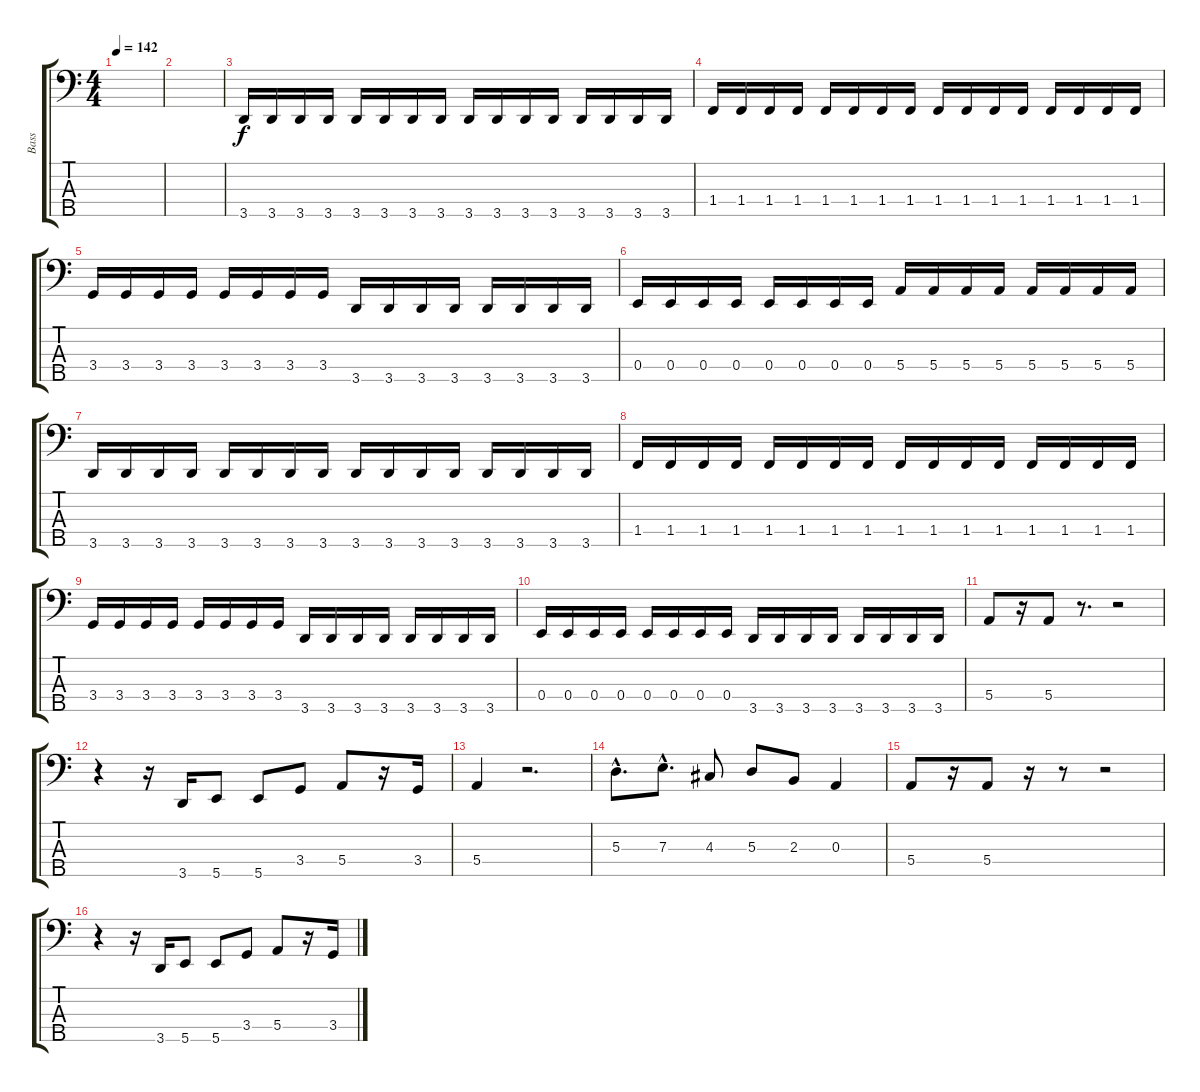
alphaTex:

\track ("Bass" "Bass") {instrument electricbassfinger}
\staff {score tabs}
\tuning (G2 D2 A1 E1 B0) {hide}
\ts (4 4)
\tempo 142
\clef f4
\ks c
|
|
3.5.16 3.5.16 3.5.16 3.5.16 3.5.16 3.5.16 3.5.16 3.5.16 3.5.16 3.5.16 3.5.16 3.5.16 3.5.16 3.5.16 3.5.16 3.5.16 |
1.4.16 1.4.16 1.4.16 1.4.16 1.4.16 1.4.16 1.4.16 1.4.16 1.4.16 1.4.16 1.4.16 1.4.16 1.4.16 1.4.16 1.4.16 1.4.16 |
3.4.16 3.4.16 3.4.16 3.4.16 3.4.16 3.4.16 3.4.16 3.4.16 3.5.16 3.5.16 3.5.16 3.5.16 3.5.16 3.5.16 3.5.16 3.5.16 |
0.4.16 0.4.16 0.4.16 0.4.16 0.4.16 0.4.16 0.4.16 0.4.16 5.4.16 5.4.16 5.4.16 5.4.16 5.4.16 5.4.16 5.4.16 5.4.16 |
3.5.16 3.5.16 3.5.16 3.5.16 3.5.16 3.5.16 3.5.16 3.5.16 3.5.16 3.5.16 3.5.16 3.5.16 3.5.16 3.5.16 3.5.16 3.5.16 |
1.4.16 1.4.16 1.4.16 1.4.16 1.4.16 1.4.16 1.4.16 1.4.16 1.4.16 1.4.16 1.4.16 1.4.16 1.4.16 1.4.16 1.4.16 1.4.16 |
3.4.16 3.4.16 3.4.16 3.4.16 3.4.16 3.4.16 3.4.16 3.4.16 3.5.16 3.5.16 3.5.16 3.5.16 3.5.16 3.5.16 3.5.16 3.5.16 |
0.4.16 0.4.16 0.4.16 0.4.16 0.4.16 0.4.16 0.4.16 0.4.16 3.5.16 3.5.16 3.5.16 3.5.16 3.5.16 3.5.16 3.5.16 3.5.16 |
5.4.8 r.16 5.4.8 r.8{d} r.2 |
r.4 r.16 3.5.16 5.5.8 5.5.8 3.4.8 5.4.8 r.16 3.4.16 |
5.4.4 r.2{d} |
5.3{hac}.8{d} 7.3{hac}.8{d} 4.3.8 5.3.8 2.3.8 0.3.4 |
5.4.8 r.16 5.4.8 r.16 r.8 r.2 |
r.4 r.16 3.5.16 5.5.8 5.5.8 3.4.8 5.4.8 r.16 3.4.16
